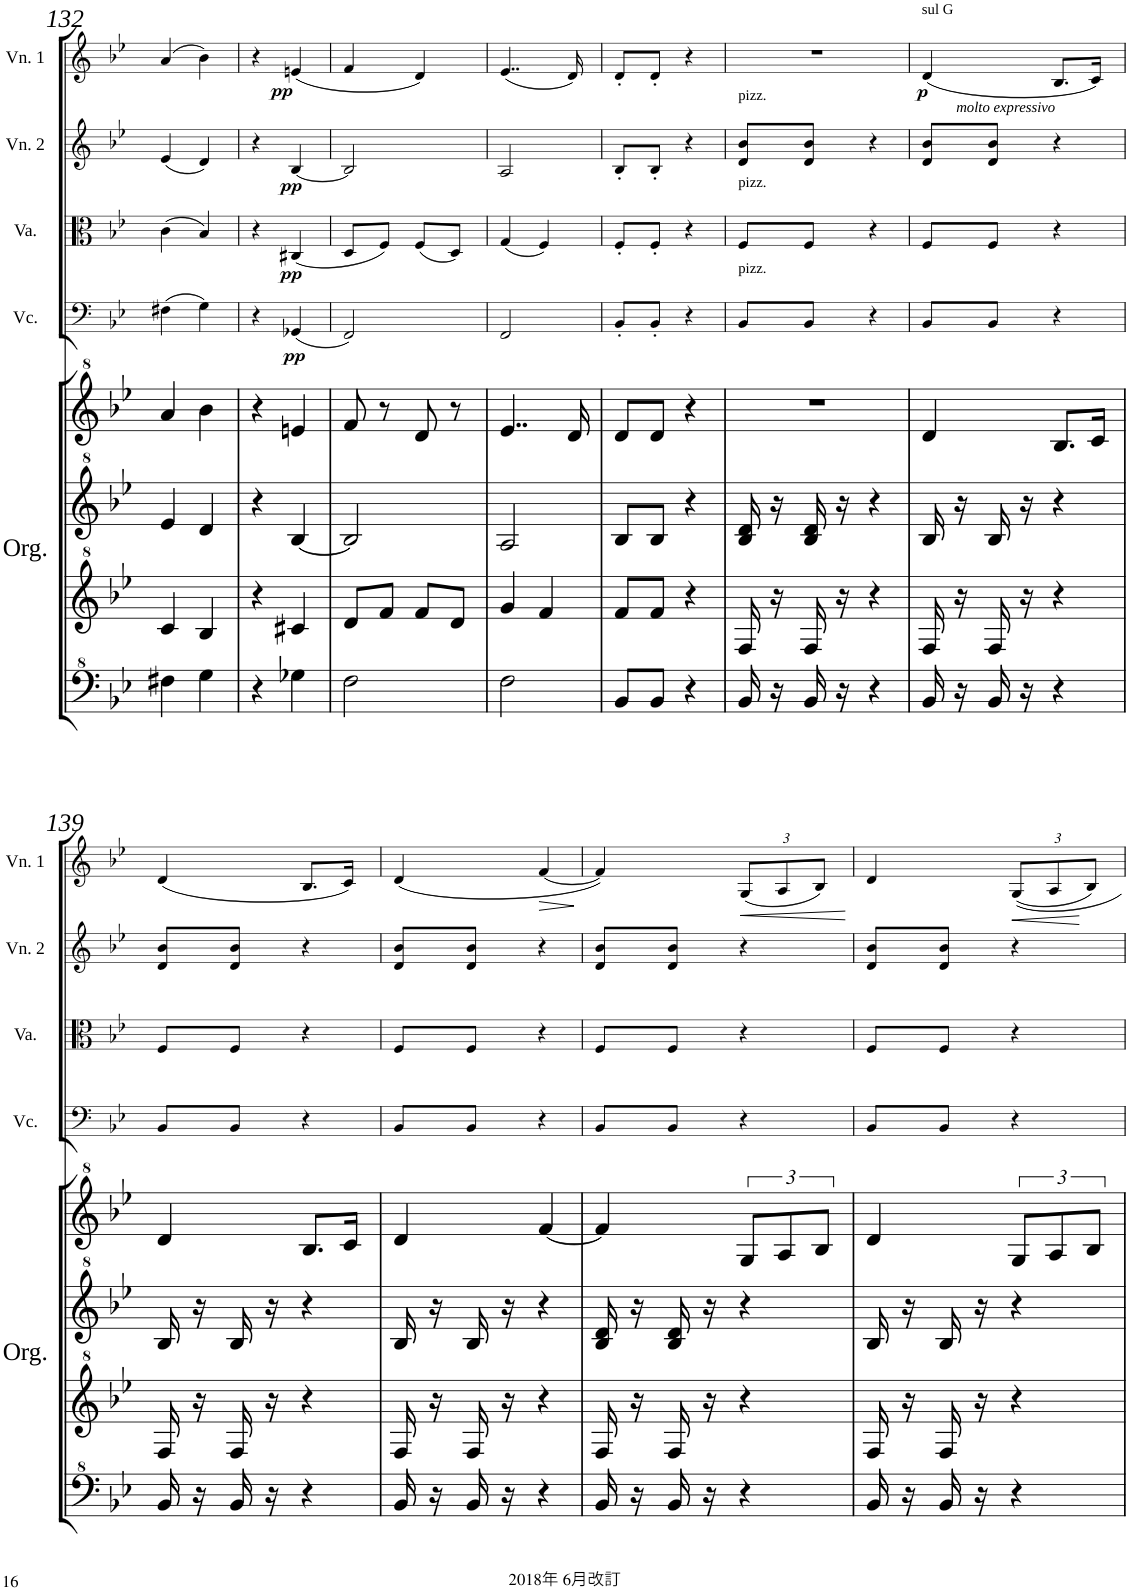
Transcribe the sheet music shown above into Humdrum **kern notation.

**kern	**kern	**kern	**kern	**kern	**dynam	**kern	**dynam	**kern	**dynam	**kern	**dynam
*part5	*part5	*part5	*part5	*part4	*part4	*part3	*part3	*part2	*part2	*part1	*part1
*staff8	*staff7	*staff6	*staff5	*staff4	*staff4	*staff3	*staff3	*staff2	*staff2	*staff1	*staff1
*I"Organ	*	*	*	*I"Violoncello	*	*I"Viola	*	*I"Violin 2	*	*I"Violin 1	*
*I'Org.	*	*	*	*I'Vc.	*	*I'Va.	*	*I'Vn. 2	*	*I'Vn. 1	*
!!LO:PB:g=z
*clefF^4	*clefG^2	*clefG^2	*clefG^2	*clefF4	*	*clefC3	*	*clefG2	*	*clefG2	*
*k[b-e-]	*k[b-e-]	*k[b-e-]	*k[b-e-]	*k[b-e-]	*	*k[b-e-]	*	*k[b-e-]	*	*k[b-e-]	*
*M2/4	*M2/4	*M2/4	*M2/4	*M2/4	*	*M2/4	*	*M2/4	*	*M2/4	*
=132	=132	=132	=132	=132	=132	=132	=132	=132	=132	=132	=132
4f#X\	4cc/	4ee-/	4aa/	(4F#X\	.	(4c\	.	(4e-/	.	(4a/	.
4g\	4b-/	4dd/	4bb-\	4G\)	.	4B-/)	.	4d/)	.	4b-\)	.
=133	=133	=133	=133	=133	=133	=133	=133	=133	=133	=133	=133
4r	4r	4r	4r	4r	.	4r	.	4r	.	4r	.
!	!	!	!	!	!LO:DY:b	!	!LO:DY:b	!	!LO:DY:b	!	!LO:DY:b
4g-X\	4cc#X/	[4b-/	4een/	(4GG-X/	pp	(4C#X/	pp	[4B-/	pp	(4en/	pp
=134	=134	=134	=134	=134	=134	=134	=134	=134	=134	=134	=134
2f\	8dd/L	2b-/]	8ff/	2FF/)	.	8D/L	.	2B-/]	.	4f/	.
.	8ff/J	.	8r	.	.	8F/J)	.	.	.	.	.
.	8ff/L	.	8dd/	.	.	(8F/L	.	.	.	4d/)	.
.	8dd/J	.	8r	.	.	8D/J)	.	.	.	.	.
=135	=135	=135	=135	=135	=135	=135	=135	=135	=135	=135	=135
2f\	4gg/	2a/	4..ee-/	2FF/	.	(4G/	.	2A/	.	(4..e-/	.
.	4ff/	.	.	.	.	4F/)	.	.	.	.	.
.	.	.	16dd/	.	.	.	.	.	.	16d/)	.
=136	=136	=136	=136	=136	=136	=136	=136	=136	=136	=136	=136
8B-/L	8ff/L	8b-/L	8dd/L	8BB-'/L	.	8F'/L	.	8B-'/L	.	8d'/L	.
8B-/J	8ff/J	8b-/J	8dd/J	8BB-'/J	.	8F'/J	.	8B-'/J	.	8d'/J	.
4r	4r	4r	4r	4r	.	4r	.	4r	.	4r	.
=137	=137	=137	=137	=137	=137	=137	=137	=137	=137	=137	=137
!	!	!	!	!	!	!	!	!LO:TX:a:t=pizz.	!	!	!
!	!	!	!	!	!	!LO:TX:a:t=pizz.	!	!	!	!	!
!	!	!	!	!LO:TX:a:t=pizz.	!	!	!	!	!	!	!
16B-/	16f/	16b-/ 16dd/	2r	8BB-/L	.	8F/L	.	8d/ 8b-/L	.	2r	.
16r	16r	16r	.	.	.	.	.	.	.	.	.
16B-/	16f/	16b-/ 16dd/	.	8BB-/J	.	8F/J	.	8d/ 8b-/J	.	.	.
16r	16r	16r	.	.	.	.	.	.	.	.	.
4r	4r	4r	.	4r	.	4r	.	4r	.	.	.
=138	=138	=138	=138	=138	=138	=138	=138	=138	=138	=138	=138
!	!	!	!	!	!	!	!	!	!	!LO:TX:b:i:t=molto expressivo	!
!	!	!	!	!	!	!	!	!	!	!LO:TX:a:t=sul G	!
!	!	!	!	!	!	!	!	!	!	!	!LO:DY:b
16B-/	16f/	16b-/	4dd/	8BB-/L	.	8F/L	.	8d/ 8b-/L	.	(4d/	p
16r	16r	16r	.	.	.	.	.	.	.	.	.
16B-/	16f/	16b-/	.	8BB-/J	.	8F/J	.	8d/ 8b-/J	.	.	.
16r	16r	16r	.	.	.	.	.	.	.	.	.
4r	4r	4r	8.b-/L	4r	.	4r	.	4r	.	8.B-/L	.
.	.	.	16cc/Jk	.	.	.	.	.	.	16c/Jk)	.
!!LO:LB:g=z
=139	=139	=139	=139	=139	=139	=139	=139	=139	=139	=139	=139
16B-/	16f/	16b-/	4dd/	8BB-/L	.	8F/L	.	8d/ 8b-/L	.	(4d/	.
16r	16r	16r	.	.	.	.	.	.	.	.	.
16B-/	16f/	16b-/	.	8BB-/J	.	8F/J	.	8d/ 8b-/J	.	.	.
16r	16r	16r	.	.	.	.	.	.	.	.	.
4r	4r	4r	8.b-/L	4r	.	4r	.	4r	.	8.B-/L	.
.	.	.	16cc/Jk	.	.	.	.	.	.	16c/Jk)	.
=140	=140	=140	=140	=140	=140	=140	=140	=140	=140	=140	=140
16B-/	16f/	16b-/	4dd/	8BB-/L	.	8F/L	.	8d/ 8b-/L	.	(4d/	.
16r	16r	16r	.	.	.	.	.	.	.	.	.
16B-/	16f/	16b-/	.	8BB-/J	.	8F/J	.	8d/ 8b-/J	.	.	.
16r	16r	16r	.	.	.	.	.	.	.	.	.
!	!	!	!	!	!	!	!	!	!	!	!LO:HP:b
4r	4r	4r	[4ff/	4r	.	4r	.	4r	.	[4f/	>
.	.	.	.	.	.	.	.	.	.	.	]
=141	=141	=141	=141	=141	=141	=141	=141	=141	=141	=141	=141
16B-/	16f/	16b-/ 16dd/	4ff/]	8BB-/L	.	8F/L	.	8d/ 8b-/L	.	4f/])	.
16r	16r	16r	.	.	.	.	.	.	.	.	.
16B-/	16f/	16b-/ 16dd/	.	8BB-/J	.	8F/J	.	8d/ 8b-/J	.	.	.
16r	16r	16r	.	.	.	.	.	.	.	.	.
*	*	*	*	*	*	*	*	*	*	*Xbrackettup	*
!	!	!	!	!	!	!	!	!	!	!	!LO:HP:b
4r	4r	4r	12g/L	4r	.	4r	.	4r	.	(12G/L	<
.	.	.	12a/	.	.	.	.	.	.	12A/	.
.	.	.	12b-/J	.	.	.	.	.	.	12B-/J)	.
.	.	.	.	.	.	.	.	.	.	.	[
=142	=142	=142	=142	=142	=142	=142	=142	=142	=142	=142	=142
16B-/	16f/	16b-/	4dd/	8BB-/L	.	8F/L	.	8d/ 8b-/L	.	4d/	.
16r	16r	16r	.	.	.	.	.	.	.	.	.
16B-/	16f/	16b-/	.	8BB-/J	.	8F/J	.	8d/ 8b-/J	.	.	.
16r	16r	16r	.	.	.	.	.	.	.	.	.
!	!	!	!	!	!	!	!	!	!	!	!LO:HP:b
4r	4r	4r	12g/L	4r	.	4r	.	4r	.	(12G/L	<
.	.	.	12a/	.	.	.	.	.	.	12A/	.
.	.	.	12b-/J	.	.	.	.	.	.	12B-/J)	[
=	=	=	=	=	=	=	=	=	=	=	=
*-	*-	*-	*-	*-	*-	*-	*-	*-	*-	*-	*-
